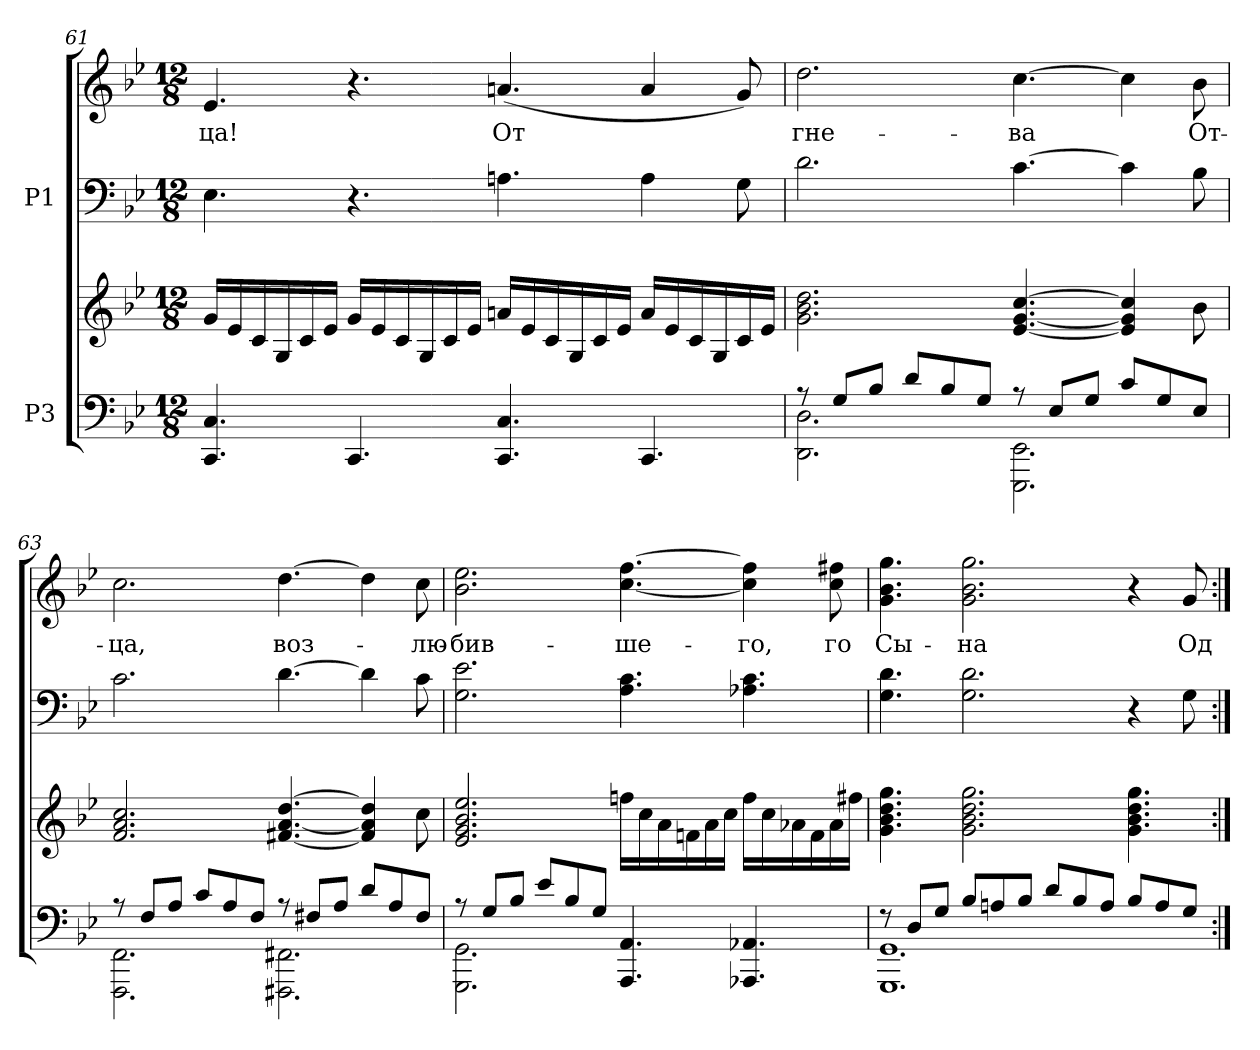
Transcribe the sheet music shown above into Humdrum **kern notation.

**kern	**kern	**kern	**kern	**text
*part2	*part2	*part1	*part1	*part1
*staff4	*staff3	*staff2	*staff1	*staff1
*I"P3	*	*I"P1	*	*
!!LO:LB:g=z
*clefF4	*clefG2	*clefF4	*clefG2	*
*k[b-e-]	*k[b-e-]	*k[b-e-]	*k[b-e-]	*
*g:	*g:	*g:	*g:	*
*M12/8	*M12/8	*M12/8	*M12/8	*
=61	=61	=61	=61	=61
!	!	!	!	!LO:LY:b:color=#000000
4.CCi/ 4.Ci	16gi/LL	4.E-i\	4.e-i/	-ца!
.	16e-i/	.	.	.
.	16ci/	.	.	.
.	16Gi/	.	.	.
.	16ci/	.	.	.
.	16e-i/JJ	.	.	.
4.CCi/	16gi/LL	4.r	4.r	.
.	16e-i/	.	.	.
.	16ci/	.	.	.
.	16Gi/	.	.	.
.	16ci/	.	.	.
.	16e-i/JJ	.	.	.
!	!	!	!	!LO:LY:b:color=#000000
4.CCi/ 4.Ci	16ani/LL	4.Ani\	(4.ani/	От
.	16e-i/	.	.	.
.	16ci/	.	.	.
.	16Gi/	.	.	.
.	16ci/	.	.	.
.	16e-i/JJ	.	.	.
4.CCi/	16ai/LL	4Ai\	4ai/	.
.	16e-i/	.	.	.
.	16ci/	.	.	.
.	16Gi/	.	.	.
.	16ci/	8Gi\	8gi/)	.
.	16e-i/JJ	.	.	.
=62	=62	=62	=62	=62
*^	*	*	*	*
!	!	!	!	!	!LO:LY:b:color=#000000
8r	2.DDi\ 2.Di	2.gi\ 2.b-i 2.ddi	2.di\	2.ddi\	гне-
8Gi/L	.	.	.	.	.
8B-i/J	.	.	.	.	.
8di/L	.	.	.	.	.
8B-i/	.	.	.	.	.
8Gi/J	.	.	.	.	.
!	!	!	!	!	!LO:LY:b:color=#000000
8r	2.EEE-i\ 2.EE-i	[<4.e-i/ [<4.gi [>4.cci	[>4.ci\	[>4.cci\	-ва
8E-i/L	.	.	.	.	.
8Gi/J	.	.	.	.	.
8ci/L	.	4e-i/] 4gi] 4cci]	4ci\]	4cci\]	.
8Gi/	.	.	.	.	.
!	!	!	!	!	!LO:LY:b:color=#000000
8E-i/J	.	8b-i\	8B-i\	8b-i\	От-
!!LO:LB:g=z
=63	=63	=63	=63	=63	=63
!	!	!	!	!	!LO:LY:b:color=#000000
8r	2.FFFi\ 2.FFi	2.fi/ 2.ai 2.cci	2.ci\	2.cci\	-ца,
8Fi/L	.	.	.	.	.
8Ai/J	.	.	.	.	.
8ci/L	.	.	.	.	.
8Ai/	.	.	.	.	.
8Fi/J	.	.	.	.	.
!	!	!	!	!	!LO:LY:b:color=#000000
8r	2.FFF#Xi\ 2.FF#Xi	[<4.f#Xi/ [<4.ai [>4.ddi	[>4.di\	[>4.ddi\	воз-
8F#Xi/L	.	.	.	.	.
8Ai/J	.	.	.	.	.
8di/L	.	4f#i/] 4ai] 4ddi]	4di\]	4ddi\]	.
8Ai/	.	.	.	.	.
!	!	!	!	!	!LO:LY:b:color=#000000
8F#i/J	.	8cci\	8ci\	8cci\	-лю-
=64	=64	=64	=64	=64	=64
!	!	!	!	!	!LO:LY:b:color=#000000
8r	2.GGGi\ 2.GGi	2.e-i/ 2.gi 2.b-i 2.ee-i	2.Gi\ 2.e-i	2.b-i\ 2.ee-i	-бив-
8Gi/L	.	.	.	.	.
8B-i/J	.	.	.	.	.
8e-i/L	.	.	.	.	.
8B-i/	.	.	.	.	.
8Gi/J	.	.	.	.	.
!	!	!	!	!	!LO:LY:b:color=#000000
4.AAAi/ 4.AAi	2.ryy	16ffni\LL	4.Ai\ 4.ci	[<4.cci\ [>4.ffi	-ше-
.	.	16cci\	.	.	.
.	.	16ai\	.	.	.
.	.	16fni\	.	.	.
.	.	16ai\	.	.	.
.	.	16cci\JJ	.	.	.
!	!	!	!	!	!LO:LY:b:color=#000000
4.AAA-Xi/ 4.AA-Xi	.	16ffi\LL	4.A-Xi\ 4.ci	4cci\] 4ffi]	-го,
.	.	16cci\	.	.	.
.	.	16a-Xi\	.	.	.
.	.	16fi\	.	.	.
!	!	!	!	!	!LO:LY:b:color=#000000
.	.	16a-i\	.	8cci\ 8ff#Xi	го
.	.	16ff#Xi\JJ	.	.	.
!!LO:PB:g=z
=65	=65	=65	=65	=65	=65
!	!	!	!	!	!LO:LY:b:color=#000000
8r	1.GGGi 1.GGi	4.gi\ 4.b-i 4.ddi 4.ggi	4.Gi\ 4.di	4.gi\ 4.b-i 4.ggi	Сы-
8Di/L	.	.	.	.	.
8Gi/J	.	.	.	.	.
!	!	!	!	!	!LO:LY:b:color=#000000
8B-i/L	.	2.gi\ 2.b-i 2.ddi 2.ggi	2.Gi\ 2.di	2.gi\ 2.b-i 2.ggi	-на
8Ani/	.	.	.	.	.
8B-i/J	.	.	.	.	.
8di/L	.	.	.	.	.
8B-i/	.	.	.	.	.
8Ai/J	.	.	.	.	.
8B-i/L	.	4.gi\ 4.b-i 4.ddi 4.ggi	4r	4r	.
8Ai/	.	.	.	.	.
!	!	!	!	!	!LO:LY:b:color=#000000
8Gi/J	.	.	8Gi\	8gi/	Од-
*v	*v	*	*	*	*
=:|!	=:|!	=:|!	=:|!	=:|!
*-	*-	*-	*-	*-
